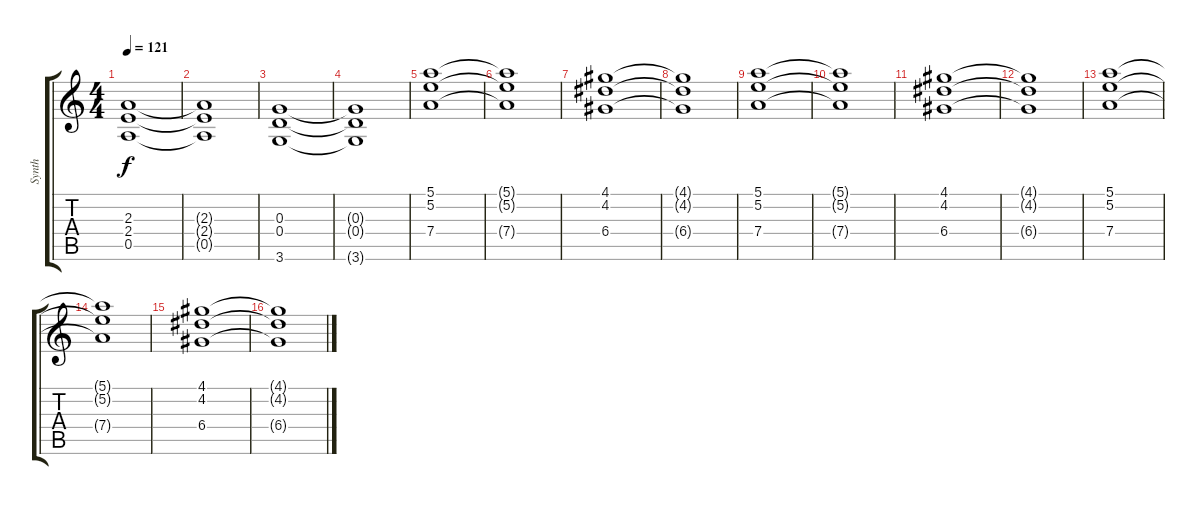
\track ("Synth" "Synth") {instrument acousticguitarnylon}
\staff {score tabs}
\tuning (E4 B3 G3 D3 A2 E2) {hide}
\ts (4 4)
\tempo 121
\clef g2
\ks c
(2.3 2.4 0.5).1{dy f} |
(2.3{t} 2.4{t} 0.5{t}).1 |
(0.3 0.4 3.6).1 |
(0.3{t} 0.4{t} 3.6{t}).1 |
(5.1 5.2 7.4).1 |
(5.1{t} 5.2{t} 7.4{t}).1 |
(4.1 4.2 6.4).1 |
(4.1{t} 4.2{t} 6.4{t}).1 |
(5.1 5.2 7.4).1 |
(5.1{t} 5.2{t} 7.4{t}).1 |
(4.1 4.2 6.4).1 |
(4.1{t} 4.2{t} 6.4{t}).1 |
(5.1 5.2 7.4).1 |
(5.1{t} 5.2{t} 7.4{t}).1 |
(4.1 4.2 6.4).1 |
(4.1{t} 4.2{t} 6.4{t}).1
